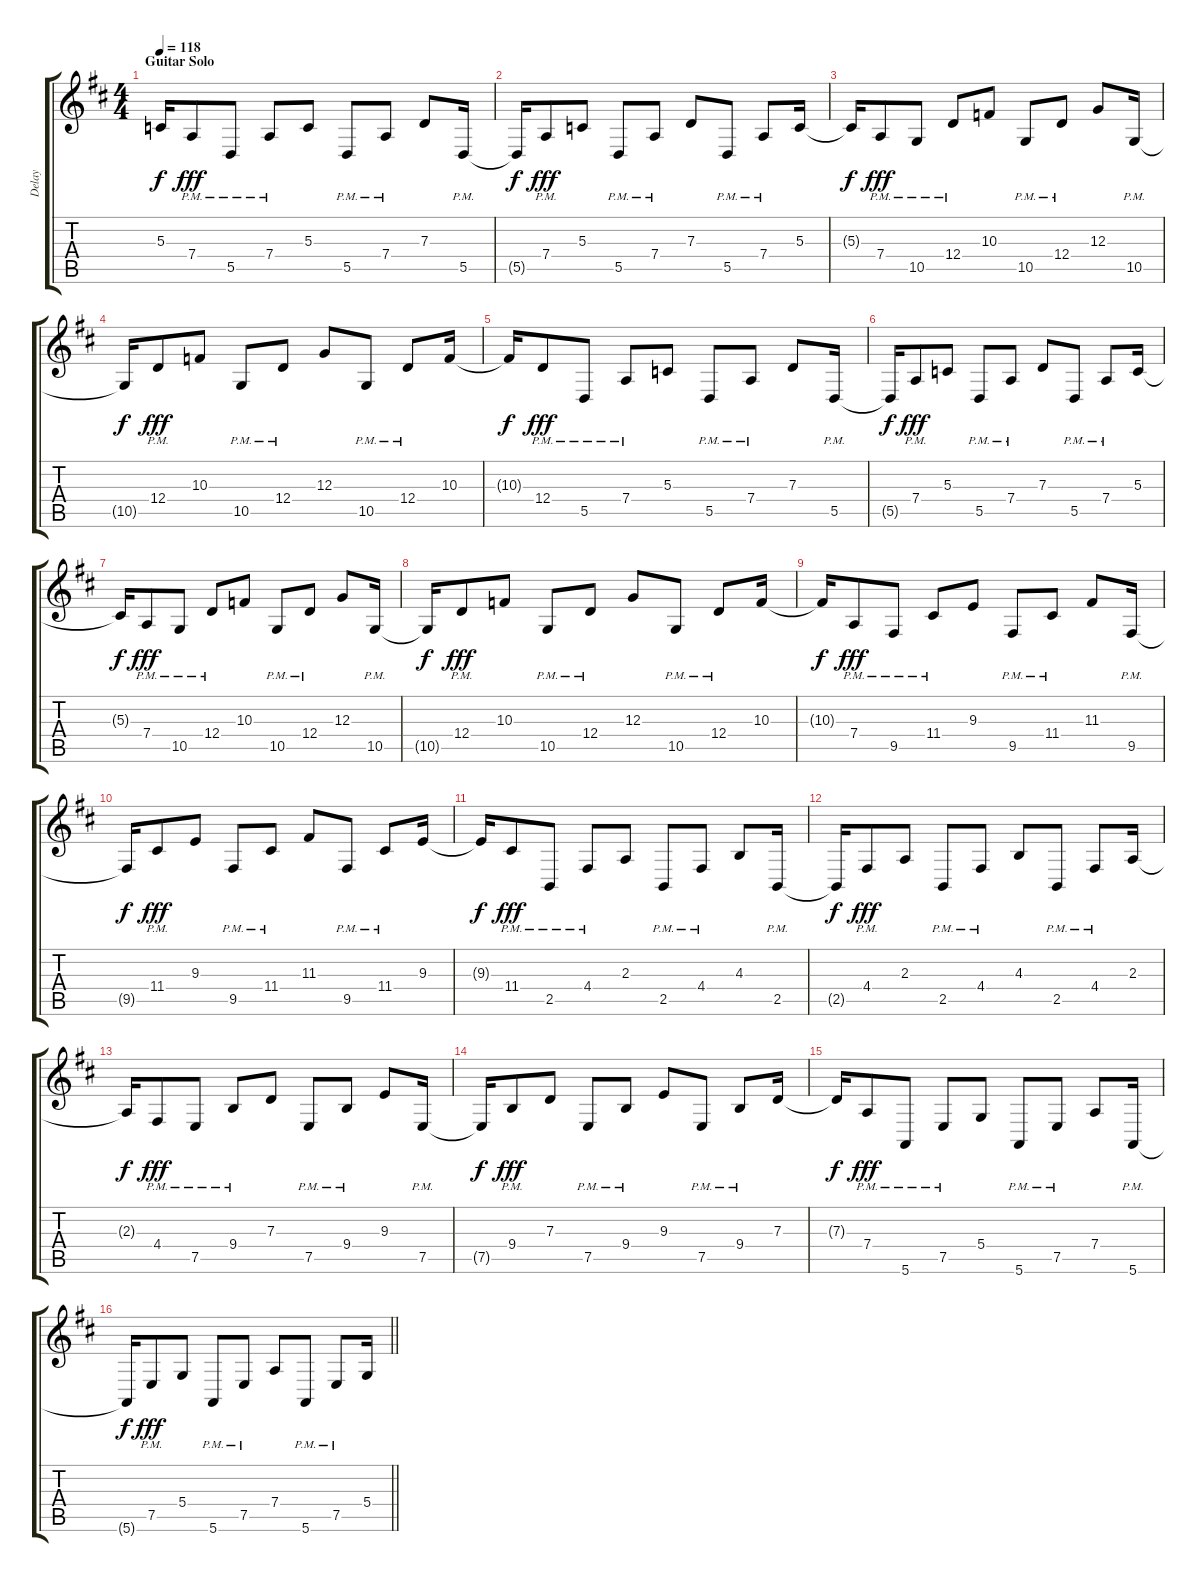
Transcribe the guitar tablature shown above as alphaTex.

\track ("Delay" "Delay") {instrument lead1square}
\staff {score tabs}
\tuning (E4 B3 G3 D3 A2 E2) {hide}
\ts (4 4)
\section ("" "Guitar Solo")
\tempo 118
\clef g2
\ks d
5.3{t}.16{dy f} 7.4{pm}.8{dy fff instrument lead1square} 5.5{pm}.8 7.4{pm}.8 5.3.8{instrument lead2sawtooth} 5.5{pm}.8{instrument lead1square} 7.4{pm}.8 7.3.8{instrument lead2sawtooth} 5.5{pm}.16{instrument lead1square} |
5.5{t}.16{dy f} 7.4{pm}.8{dy fff} 5.3.8{instrument lead2sawtooth} 5.5{pm}.8{instrument lead1square} 7.4{pm}.8 7.3.8{instrument lead2sawtooth} 5.5{pm}.8{instrument lead1square} 7.4{pm}.8 5.3.16{instrument lead2sawtooth} |
5.3{t}.16{dy f} 7.4{pm}.8{dy fff instrument lead1square} 10.5{pm}.8 12.4{pm}.8 10.3.8{instrument lead2sawtooth} 10.5{pm}.8{instrument lead1square} 12.4{pm}.8 12.3.8{instrument lead2sawtooth} 10.5{pm}.16{instrument lead1square} |
10.5{t}.16{dy f} 12.4{pm}.8{dy fff} 10.3.8{instrument lead2sawtooth} 10.5{pm}.8{instrument lead1square} 12.4{pm}.8 12.3.8{instrument lead2sawtooth} 10.5{pm}.8{instrument lead1square} 12.4{pm}.8 10.3.16{instrument lead2sawtooth} |
10.3{t}.16{dy f} 12.4{pm}.8{dy fff instrument lead1square} 5.5{pm}.8 7.4{pm}.8 5.3.8{instrument lead2sawtooth} 5.5{pm}.8{instrument lead1square} 7.4{pm}.8 7.3.8{instrument lead2sawtooth} 5.5{pm}.16{instrument lead1square} |
5.5{t}.16{dy f} 7.4{pm}.8{dy fff} 5.3.8{instrument lead2sawtooth} 5.5{pm}.8{instrument lead1square} 7.4{pm}.8 7.3.8{instrument lead2sawtooth} 5.5{pm}.8{instrument lead1square} 7.4{pm}.8 5.3.16{instrument lead2sawtooth} |
5.3{t}.16{dy f} 7.4{pm}.8{dy fff instrument lead1square} 10.5{pm}.8 12.4{pm}.8 10.3.8{instrument lead2sawtooth} 10.5{pm}.8{instrument lead1square} 12.4{pm}.8 12.3.8{instrument lead2sawtooth} 10.5{pm}.16{instrument lead1square} |
10.5{t}.16{dy f} 12.4{pm}.8{dy fff} 10.3.8{instrument lead2sawtooth} 10.5{pm}.8{instrument lead1square} 12.4{pm}.8 12.3.8{instrument lead2sawtooth} 10.5{pm}.8{instrument lead1square} 12.4{pm}.8 10.3.16{instrument lead2sawtooth} |
10.3{t}.16{dy f} 7.4{pm}.8{dy fff instrument lead1square} 9.5{pm}.8 11.4{pm}.8 9.3.8{instrument lead2sawtooth} 9.5{pm}.8{instrument lead1square} 11.4{pm}.8 11.3.8{instrument lead2sawtooth} 9.5{pm}.16{instrument lead1square} |
9.5{t}.16{dy f} 11.4{pm}.8{dy fff} 9.3.8{instrument lead2sawtooth} 9.5{pm}.8{instrument lead1square} 11.4{pm}.8 11.3.8{instrument lead2sawtooth} 9.5{pm}.8{instrument lead1square} 11.4{pm}.8 9.3.16{instrument lead2sawtooth} |
9.3{t}.16{dy f} 11.4{pm}.8{dy fff instrument lead1square} 2.5{pm}.8 4.4{pm}.8 2.3.8{instrument lead2sawtooth} 2.5{pm}.8{instrument lead1square} 4.4{pm}.8 4.3.8{instrument lead2sawtooth} 2.5{pm}.16{instrument lead1square} |
2.5{t}.16{dy f} 4.4{pm}.8{dy fff} 2.3.8{instrument lead2sawtooth} 2.5{pm}.8{instrument lead1square} 4.4{pm}.8 4.3.8{instrument lead2sawtooth} 2.5{pm}.8{instrument lead1square} 4.4{pm}.8 2.3.16{instrument lead2sawtooth} |
2.3{t}.16{dy f} 4.4{pm}.8{dy fff instrument lead1square} 7.5{pm}.8 9.4{pm}.8 7.3.8{instrument lead2sawtooth} 7.5{pm}.8{instrument lead1square} 9.4{pm}.8 9.3.8{instrument lead2sawtooth} 7.5{pm}.16{instrument lead1square} |
7.5{t}.16{dy f} 9.4{pm}.8{dy fff} 7.3.8{instrument lead2sawtooth} 7.5{pm}.8{instrument lead1square} 9.4{pm}.8 9.3.8{instrument lead2sawtooth} 7.5{pm}.8{instrument lead1square} 9.4{pm}.8 7.3.16{instrument lead2sawtooth} |
7.3{t}.16{dy f} 7.4{pm}.8{dy fff instrument lead1square} 5.6{pm}.8 7.5{pm}.8 5.4.8{instrument lead2sawtooth} 5.6{pm}.8{instrument lead1square} 7.5{pm}.8 7.4.8{instrument lead2sawtooth} 5.6{pm}.16{instrument lead1square} |
\barLineRight lightlight
5.6{t}.16{dy f} 7.5{pm}.8{dy fff} 5.4.8{instrument lead2sawtooth} 5.6{pm}.8{instrument lead1square} 7.5{pm}.8 7.4.8{instrument lead2sawtooth} 5.6{pm}.8{instrument lead1square} 7.5{pm}.8 5.4.16{instrument lead2sawtooth}
